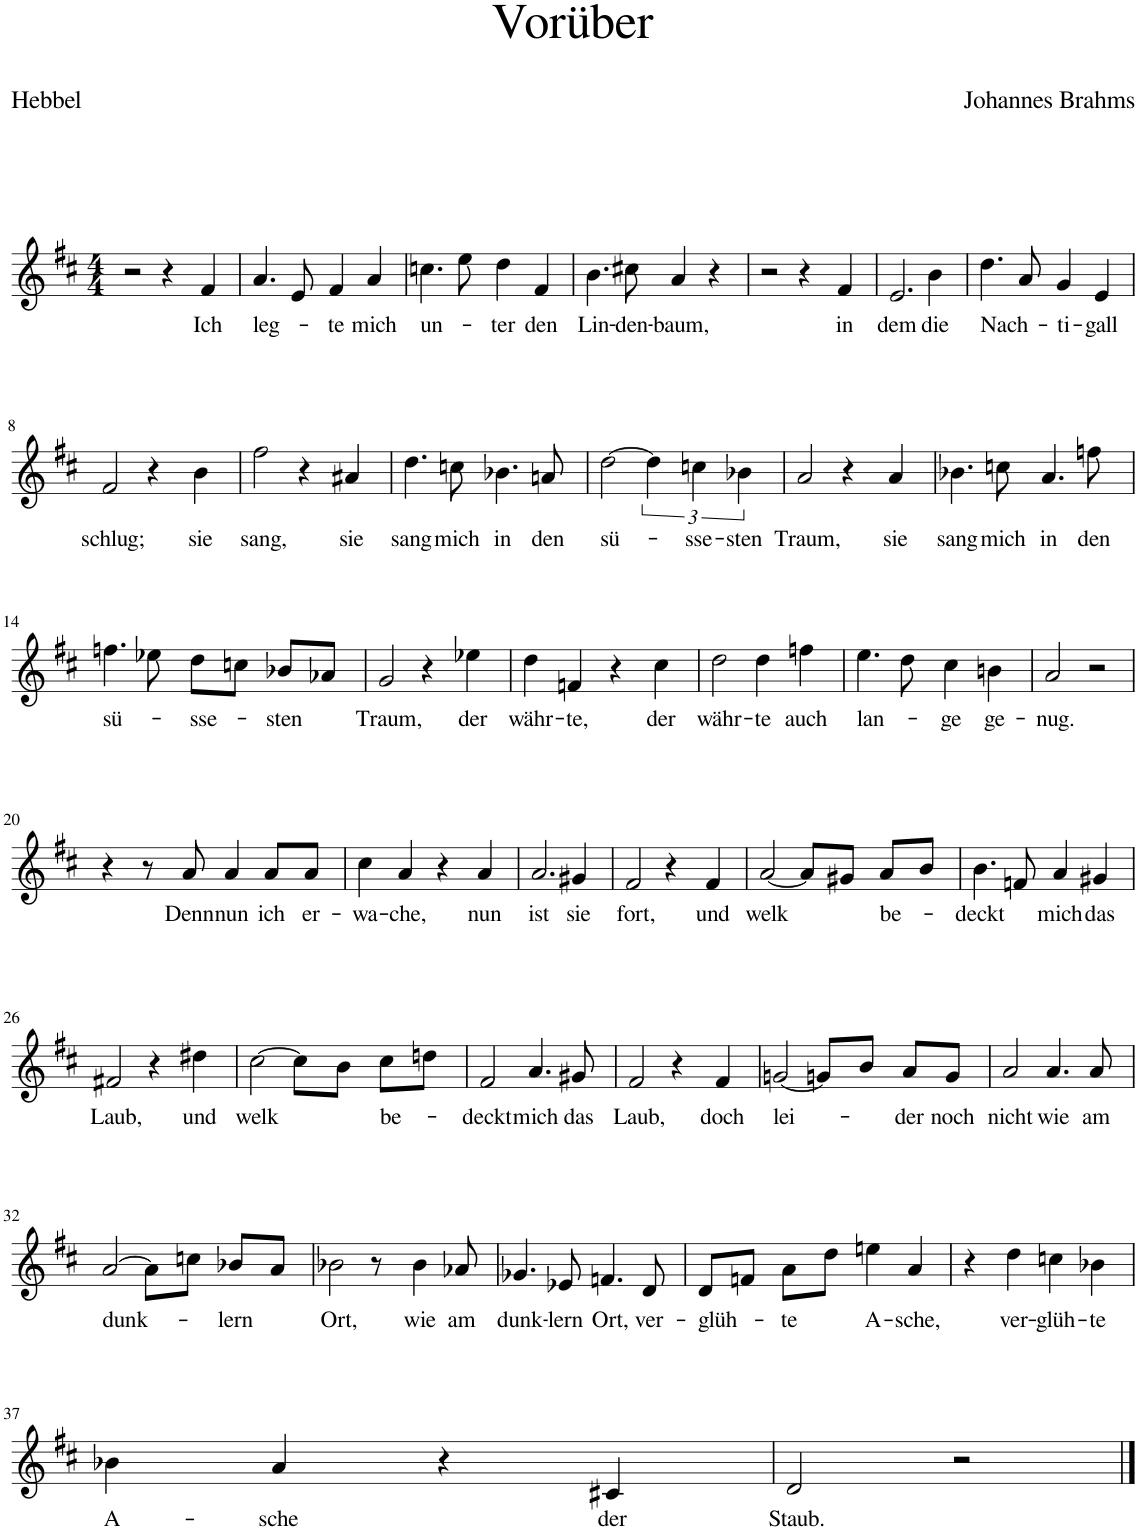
**kern	**text
*part1	*part1
*staff1	*staff1
*I"Piano	*
*I'Pno	*
*clefG2	*
*k[f#c#]	*
*M4/4	*
=1	=1
2r	.
4r	.
!	!LO:LY:b
4f#/	Ich
=2	=2
!	!LO:LY:b
4.a/	leg-
8e/	.
!	!LO:LY:b
4f#/	-te
!	!LO:LY:b
4a/	mich
=3	=3
!	!LO:LY:b
4.ccn\	un-
8ee\	.
!	!LO:LY:b
4dd\	-ter
!	!LO:LY:b
4f#/	den
=4	=4
!	!LO:LY:b
4.b\	Lin-
!	!LO:LY:b
8cc#X\	-den-
!	!LO:LY:b
4a/	-baum,
4r	.
=5	=5
2r	.
4r	.
!	!LO:LY:b
4f#/	in
=6	=6
!	!LO:LY:b
2.e/	dem
!	!LO:LY:b
4b\	die
=7	=7
!	!LO:LY:b
4.dd\	Nach-
8a/	.
!	!LO:LY:b
4g/	-ti-
!	!LO:LY:b
4e/	-gall
!!LO:LB:g=z
=8	=8
!	!LO:LY:b
2f#/	schlug;
4r	.
!	!LO:LY:b
4b\	sie
=9	=9
!	!LO:LY:b
2ff#\	sang,
4r	.
!	!LO:LY:b
4a#X/	sie
=10	=10
!	!LO:LY:b
4.dd\	sang
!	!LO:LY:b
8ccn\	mich
!	!LO:LY:b
4.b-X\	in
!	!LO:LY:b
8an/	den
=11	=11
!	!LO:LY:b
[2dd\	sü-
6dd\]	.
!	!LO:LY:b
6ccn\	-sse-
!	!LO:LY:b
6b-X\	-sten
=12	=12
!	!LO:LY:b
2a/	Traum,
4r	.
!	!LO:LY:b
4a/	sie
=13	=13
!	!LO:LY:b
4.b-X\	sang
!	!LO:LY:b
8ccn\	mich
!	!LO:LY:b
4.a/	in
!	!LO:LY:b
8ffn\	den
!!LO:LB:g=z
=14	=14
!	!LO:LY:b
4.ffn\	sü-
8ee-X\	.
!	!LO:LY:b
8dd\L	-sse-
8ccn\J	.
!	!LO:LY:b
8b-X/L	-sten
8a-X/J	.
=15	=15
!	!LO:LY:b
2g/	Traum,
4r	.
!	!LO:LY:b
4ee-X\	der
=16	=16
!	!LO:LY:b
4dd\	währ-
!	!LO:LY:b
4fn/	-te,
4r	.
!	!LO:LY:b
4cc#\	der
=17	=17
!	!LO:LY:b
2dd\	währ-
!	!LO:LY:b
4dd\	-te
!	!LO:LY:b
4ffn\	auch
=18	=18
!	!LO:LY:b
4.ee\	lan-
8dd\	.
!	!LO:LY:b
4cc#\	-ge
!	!LO:LY:b
4bn\	ge-
=19	=19
!	!LO:LY:b
2a/	-nug.
2r	.
!!LO:LB:g=z
=20	=20
4r	.
8r	.
!	!LO:LY:b
8a/	Denn
!	!LO:LY:b
4a/	nun
!	!LO:LY:b
8a/L	ich
!	!LO:LY:b
8a/J	er-
=21	=21
!	!LO:LY:b
4cc#\	-wa-
!	!LO:LY:b
4a/	-che,
4r	.
!	!LO:LY:b
4a/	nun
=22	=22
!	!LO:LY:b
2.a/	ist
!	!LO:LY:b
4g#X/	sie
=23	=23
!	!LO:LY:b
2f#/	fort,
4r	.
!	!LO:LY:b
4f#/	und
=24	=24
!	!LO:LY:b
[2a/	welk
8a/L]	.
8g#X/J	.
!	!LO:LY:b
8a/L	be-
8b/J	.
=25	=25
!	!LO:LY:b
4.b\	-deckt
8fn/	.
!	!LO:LY:b
4a/	mich
!	!LO:LY:b
4g#X/	das
!!LO:LB:g=z
=26	=26
!	!LO:LY:b
2f#X/	Laub,
4r	.
!	!LO:LY:b
4dd#X\	und
=27	=27
!	!LO:LY:b
[2cc#\	welk
8cc#\L]	.
8b\J	.
!	!LO:LY:b
8cc#\L	be-
8ddn\J	.
=28	=28
!	!LO:LY:b
2f#/	-deckt
!	!LO:LY:b
4.a/	mich
!	!LO:LY:b
8g#X/	das
=29	=29
!	!LO:LY:b
2f#/	Laub,
4r	.
!	!LO:LY:b
4f#/	doch
=30	=30
!	!LO:LY:b
[2gn/	lei-
8gn/L]	.
8b/J	.
!	!LO:LY:b
8a/L	-der
!	!LO:LY:b
8g/J	noch
=31	=31
!	!LO:LY:b
2a/	nicht
!	!LO:LY:b
4.a/	wie
!	!LO:LY:b
8a/	am
!!LO:LB:g=z
=32	=32
!	!LO:LY:b
[2a/	dunk-
8a\L]	.
8ccn\J	.
!	!LO:LY:b
8b-X/L	lern
8a/J	.
=33	=33
!	!LO:LY:b
2b-X\	Ort,
8r	.
!	!LO:LY:b
4b-\	wie
!	!LO:LY:b
8a-X/	am
=34	=34
!	!LO:LY:b
4.g-X/	dunk-
!	!LO:LY:b
8e-X/	-lern
!	!LO:LY:b
4.fn/	Ort,
!	!LO:LY:b
8d/	ver-
=35	=35
!	!LO:LY:b
8d/L	glüh-
8fn/J	.
!	!LO:LY:b
8a\L	-te
8dd\J	.
!	!LO:LY:b
4een\	A-
!	!LO:LY:b
4a/	-sche,
=36	=36
4r	.
!	!LO:LY:b
4dd\	ver-
!	!LO:LY:b
4ccn\	-glüh-
!	!LO:LY:b
4b-X\	-te
!!LO:LB:g=z
=37	=37
!	!LO:LY:b
4b-X\	A-
!	!LO:LY:b
4a/	-sche
4r	.
!	!LO:LY:b
4c#X/	der
=38	=38
!	!LO:LY:b
2d/	Staub.
2r	.
==	==
*-	*-
